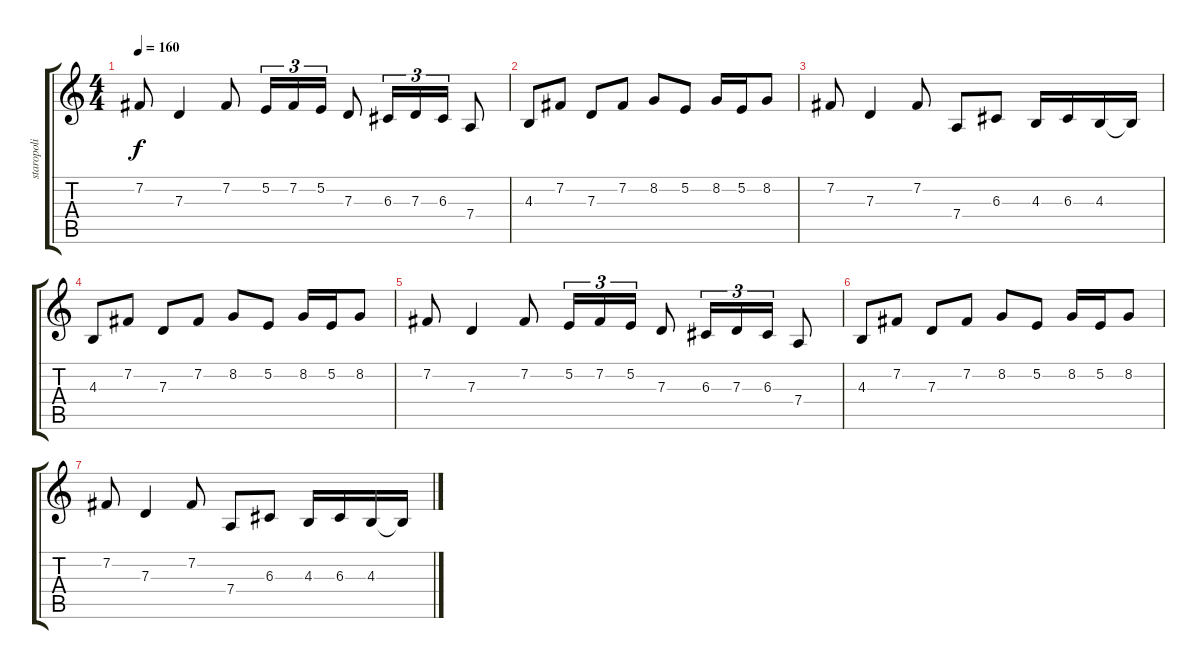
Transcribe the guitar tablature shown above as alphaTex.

\track ("staropoli (giuly)" "staropoli ") {instrument harpsichord}
\staff {score tabs}
\tuning (E4 B3 G3 D3 A2 E2) {hide}
\ts (4 4)
\tempo 160
\clef g2
\ks c
7.2.8{dy f} 7.3.4 7.2.8 5.2.16{tu (3 2)} 7.2.16{tu (3 2)} 5.2.16{tu (3 2)} 7.3.8 6.3.16{tu (3 2)} 7.3.16{tu (3 2)} 6.3.16{tu (3 2)} 7.4.8 |
4.3.8 7.2.8 7.3.8 7.2.8 8.2.8 5.2.8 8.2.16 5.2.16 8.2.8 |
7.2.8 7.3.4 7.2.8 7.4.8 6.3.8 4.3.16 6.3.16 4.3.16 4.3{t}.16 |
4.3.8 7.2.8 7.3.8 7.2.8 8.2.8 5.2.8 8.2.16 5.2.16 8.2.8 |
7.2.8 7.3.4 7.2.8 5.2.16{tu (3 2)} 7.2.16{tu (3 2)} 5.2.16{tu (3 2)} 7.3.8 6.3.16{tu (3 2)} 7.3.16{tu (3 2)} 6.3.16{tu (3 2)} 7.4.8 |
4.3.8 7.2.8 7.3.8 7.2.8 8.2.8 5.2.8 8.2.16 5.2.16 8.2.8 |
7.2.8 7.3.4 7.2.8 7.4.8 6.3.8 4.3.16 6.3.16 4.3.16 4.3{t}.16
